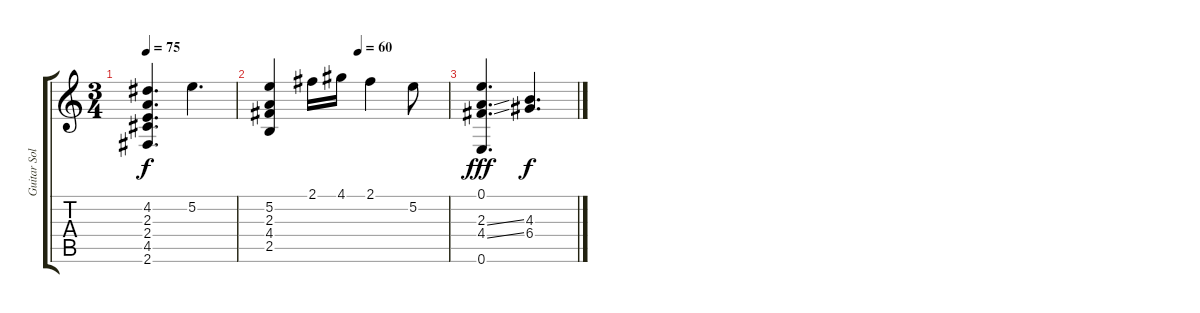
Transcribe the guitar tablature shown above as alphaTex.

\track ("Guitar Solo" "Guitar Sol") {instrument acousticguitarnylon}
\staff {score tabs}
\tuning (E4 B3 G3 D3 A2 E2) {hide}
\ts (3 4)
\tempo 75
\clef g2
\ks c
(4.2 2.3 2.4 4.5 2.6).4{d dy f} 5.2.4{d} |
\tempo (60 0.5)
(5.2 2.3 4.4 2.5).4 2.1.16 4.1.16 2.1.4 5.2.8 |
(0.1 2.3{ss} 4.4{ss} 0.6).4{d dy fff} (4.3 6.4).4{d dy f}
